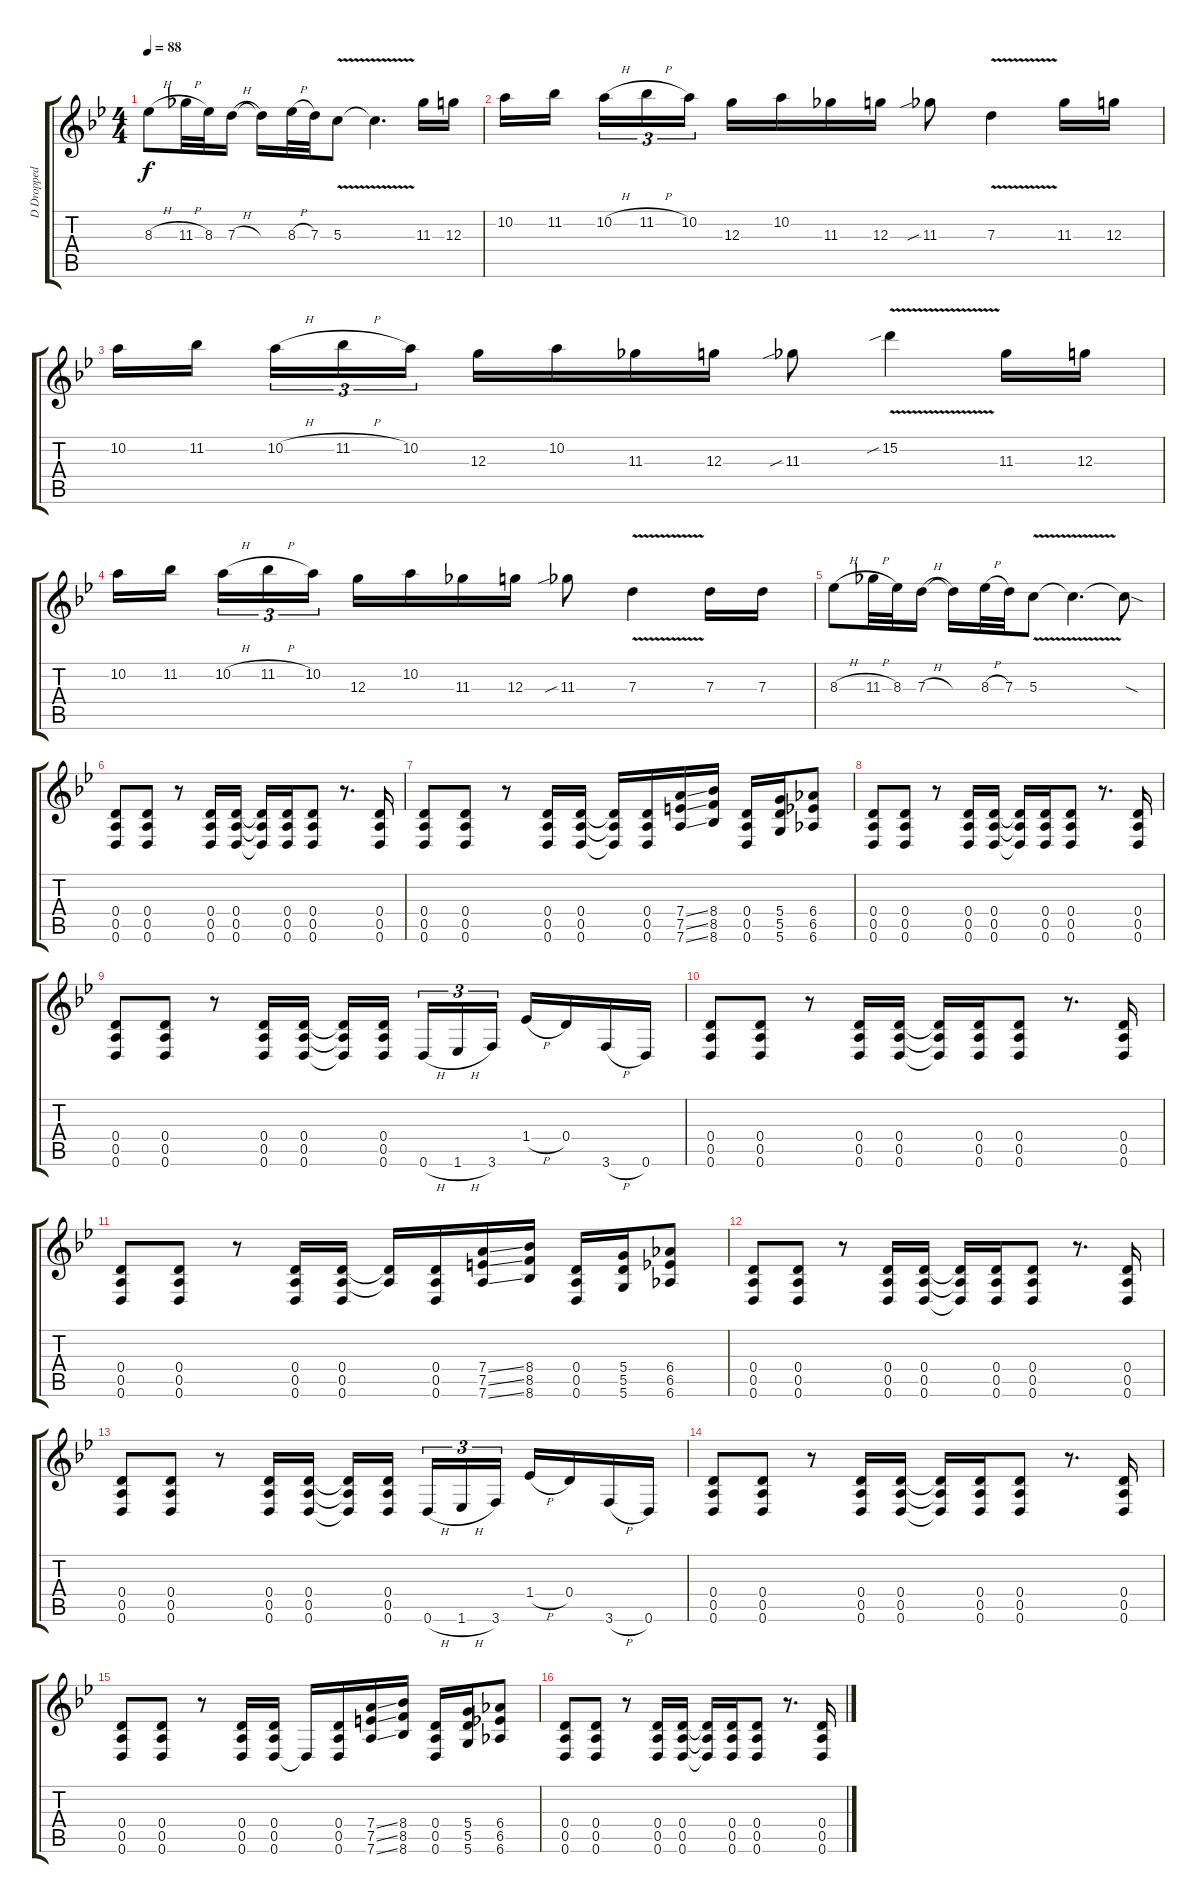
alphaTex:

\track ("D Dropped Guitar II - John Petrucci" "D Dropped ") {instrument distortionguitar}
\staff {score tabs}
\tuning (E4 B3 G3 D3 A2 D2) {hide}
\ts (4 4)
\tempo 88
\clef g2
\ks bb
8.3{h}.8{dy f} 11.3{h}.32 8.3.32 7.3{h}.16 7.3{t}.16 8.3{h}.32 7.3.32 5.3{v}.8 5.3{t}.4{d} 11.3.16 12.3.16 |
10.2.16 11.2.16{beam splitsecondary} 10.2{h}.16{tu (3 2)} 11.2{h}.16{tu (3 2)} 10.2.16{tu (3 2)} 12.3.16 10.2.16 11.3.16 12.3.16 11.3{sib}.8 7.3{v}.4 11.3.16 12.3.16 |
10.2.16 11.2.16{beam splitsecondary} 10.2{h}.16{tu (3 2)} 11.2{h}.16{tu (3 2)} 10.2.16{tu (3 2)} 12.3.16 10.2.16 11.3.16 12.3.16 11.3{sib}.8 15.2{v sib}.4 11.3.16 12.3.16 |
10.2.16 11.2.16{beam splitsecondary} 10.2{h}.16{tu (3 2)} 11.2{h}.16{tu (3 2)} 10.2.16{tu (3 2)} 12.3.16 10.2.16 11.3.16 12.3.16 11.3{sib}.8 7.3{v}.4 7.3.16 7.3.16 |
8.3{h}.8 11.3{h}.32 8.3.32 7.3{h}.16 7.3{t}.16 8.3{h}.32 7.3.32 5.3{v}.8 5.3{t}.4{d} 5.3{sod t}.8 |
(0.4 0.5 0.6).8 (0.4 0.5 0.6).8 r.8 (0.4 0.5 0.6).16 (0.4 0.5 0.6).16 (0.4{t} 0.5{t} 0.6{t}).16 (0.4 0.5 0.6).16 (0.4 0.5 0.6).8 r.8{d} (0.4 0.5 0.6).16 |
(0.4 0.5 0.6).8 (0.4 0.5 0.6).8 r.8 (0.4 0.5 0.6).16 (0.4 0.5 0.6).16 (0.4{t} 0.5{t} 0.6{t}).16 (0.4 0.5 0.6).16 (7.4{ss} 7.5{ss} 7.6{ss}).16 (8.4 8.5 8.6).16 (0.4 0.5 0.6).16 (5.4 5.5 5.6).16 (6.4 6.5 6.6).8 |
(0.4 0.5 0.6).8 (0.4 0.5 0.6).8 r.8 (0.4 0.5 0.6).16 (0.4 0.5 0.6).16 (0.4{t} 0.5{t} 0.6{t}).16 (0.4 0.5 0.6).16 (0.4 0.5 0.6).8 r.8{d} (0.4 0.5 0.6).16 |
(0.4 0.5 0.6).8 (0.4 0.5 0.6).8 r.8 (0.4 0.5 0.6).16 (0.4 0.5 0.6).16 (0.4{t} 0.5{t} 0.6{t}).16 (0.4 0.5 0.6).16{beam splitsecondary} 0.6{h}.16{tu (3 2)} 1.6{h}.16{tu (3 2)} 3.6.16{tu (3 2)} 1.4{h}.16 0.4.16 3.6{h}.16 0.6.16 |
(0.4 0.5 0.6).8 (0.4 0.5 0.6).8 r.8 (0.4 0.5 0.6).16 (0.4 0.5 0.6).16 (0.4{t} 0.5{t} 0.6{t}).16 (0.4 0.5 0.6).16 (0.4 0.5 0.6).8 r.8{d} (0.4 0.5 0.6).16 |
(0.4 0.5 0.6).8 (0.4 0.5 0.6).8 r.8 (0.4 0.5 0.6).16 (0.4 0.5 0.6).16 (0.4{t} 0.5{t}).16 (0.4 0.5 0.6).16 (7.4{ss} 7.5{ss} 7.6{ss}).16 (8.4 8.5 8.6).16 (0.4 0.5 0.6).16 (5.4 5.5 5.6).16 (6.4 6.5 6.6).8 |
(0.4 0.5 0.6).8 (0.4 0.5 0.6).8 r.8 (0.4 0.5 0.6).16 (0.4 0.5 0.6).16 (0.4{t} 0.5{t} 0.6{t}).16 (0.4 0.5 0.6).16 (0.4 0.5 0.6).8 r.8{d} (0.4 0.5 0.6).16 |
(0.4 0.5 0.6).8 (0.4 0.5 0.6).8 r.8 (0.4 0.5 0.6).16 (0.4 0.5 0.6).16 (0.4{t} 0.5{t} 0.6{t}).16 (0.4 0.5 0.6).16{beam splitsecondary} 0.6{h}.16{tu (3 2)} 1.6{h}.16{tu (3 2)} 3.6.16{tu (3 2)} 1.4{h}.16 0.4.16 3.6{h}.16 0.6.16 |
(0.4 0.5 0.6).8 (0.4 0.5 0.6).8 r.8 (0.4 0.5 0.6).16 (0.4 0.5 0.6).16 (0.4{t} 0.5{t} 0.6{t}).16 (0.4 0.5 0.6).16 (0.4 0.5 0.6).8 r.8{d} (0.4 0.5 0.6).16 |
(0.4 0.5 0.6).8 (0.4 0.5 0.6).8 r.8 (0.4 0.5 0.6).16 (0.4 0.5 0.6).16 0.6{t}.16 (0.4 0.5 0.6).16 (7.4{ss} 7.5{ss} 7.6{ss}).16 (8.4 8.5 8.6).16 (0.4 0.5 0.6).16 (5.4 5.5 5.6).16 (6.4 6.5 6.6).8 |
(0.4 0.5 0.6).8 (0.4 0.5 0.6).8 r.8 (0.4 0.5 0.6).16 (0.4 0.5 0.6).16 (0.4{t} 0.5{t} 0.6{t}).16 (0.4 0.5 0.6).16 (0.4 0.5 0.6).8 r.8{d} (0.4 0.5 0.6).16
